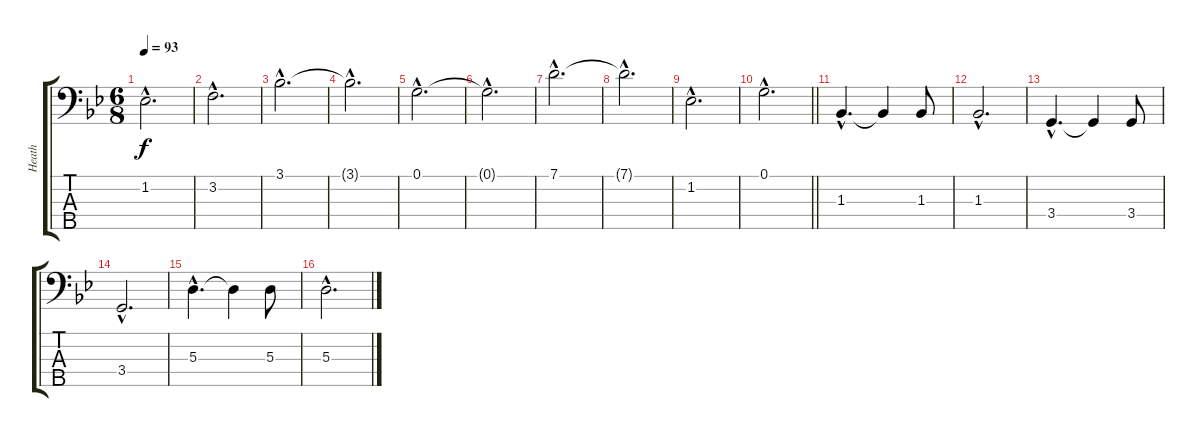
\track ("Heath" "Heath") {instrument electricbassfinger}
\staff {score tabs}
\tuning (G2 D2 A1 E1 B0) {hide}
\ts (6 8)
\tempo 93
\clef f4
\ks bb
1.2{hac}.2{d dy f} |
3.2{hac}.2{d} |
3.1{hac}.2{d} |
3.1{hac t}.2{d} |
0.1{hac}.2{d} |
0.1{hac t}.2{d} |
7.1{hac}.2{d} |
7.1{hac t}.2{d} |
1.2{hac}.2{d} |
\barLineRight lightlight
0.1{hac}.2{d} |
1.3{hac}.4{d instrument electricbassfinger} 1.3{t}.4 1.3.8 |
1.3{hac}.2{d} |
3.4{hac}.4{d} 3.4{t}.4 3.4.8 |
3.4{hac}.2{d} |
5.3{hac}.4{d} 5.3{t}.4 5.3.8 |
5.3{hac}.2{d}
